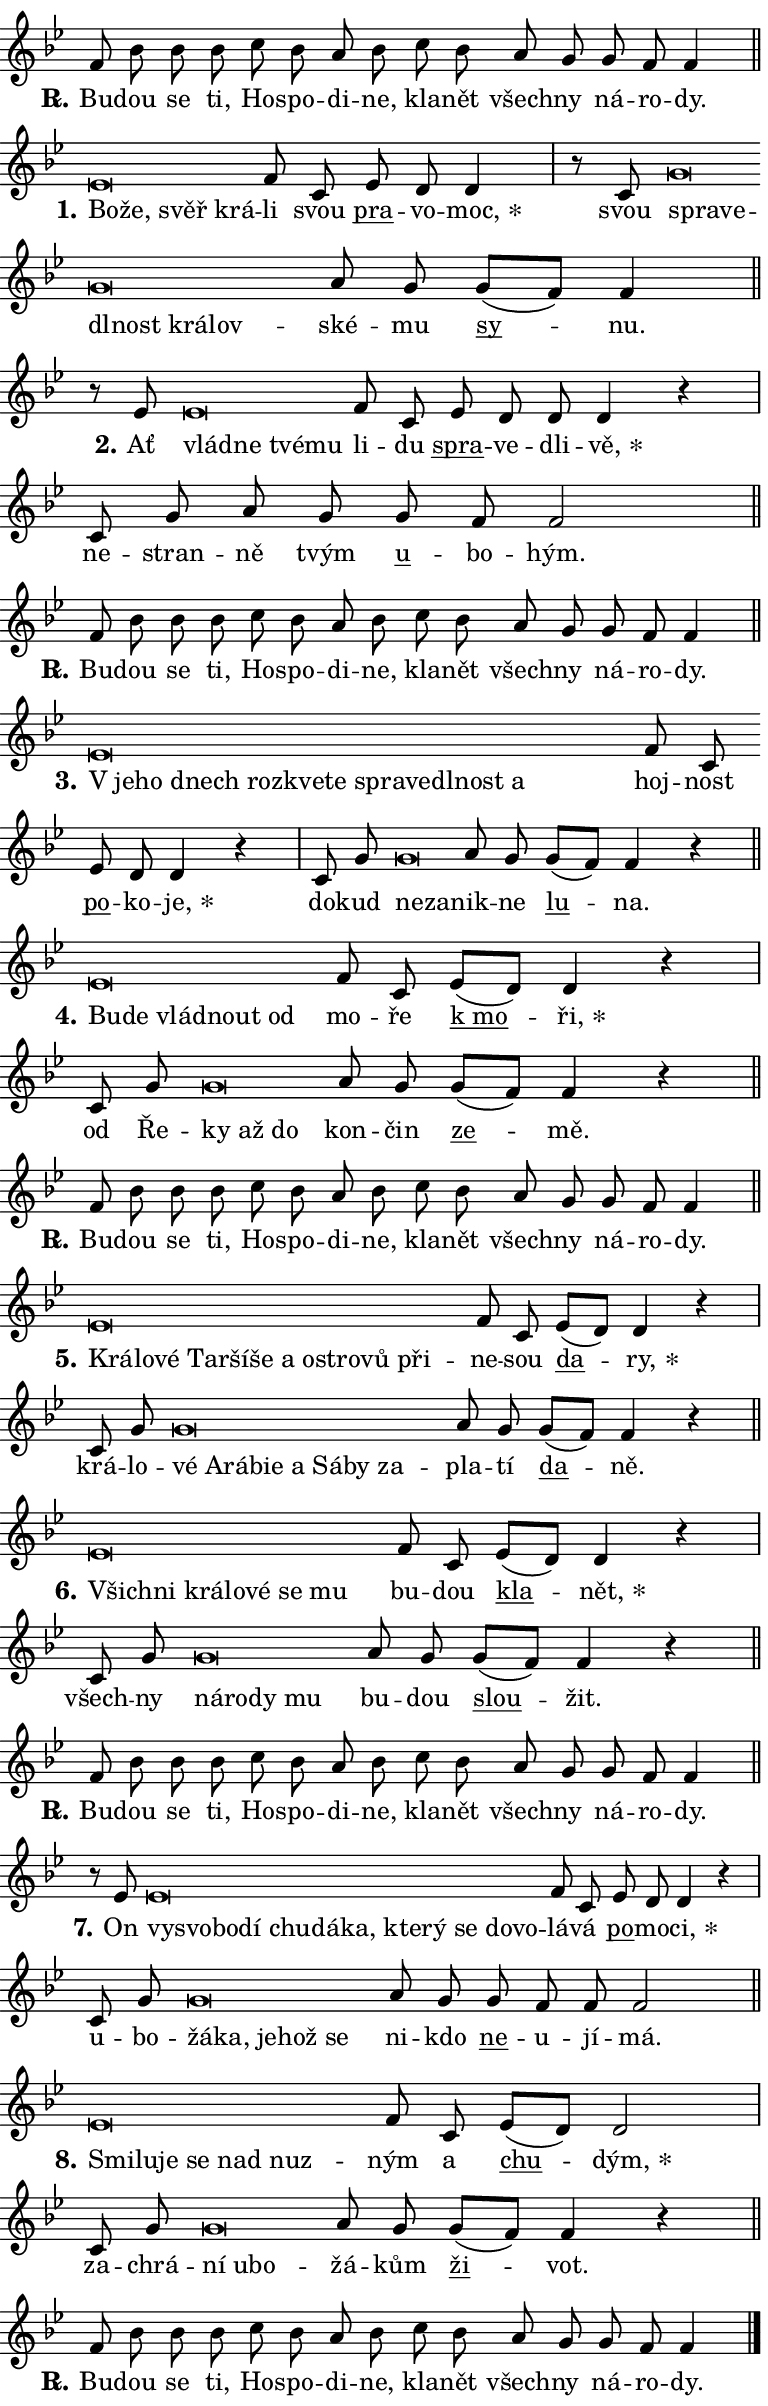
\version "2.24.0"
\header { tagline = "" }
\paper {
  indent = 0\cm
  top-margin = 0\cm
  right-margin = 0.13\cm % to fit lyric hyphens
  bottom-margin = 0\cm
  left-margin = 0\cm
  paper-width = 13\cm
  page-breaking = #ly:one-page-breaking
  system-system-spacing.basic-distance = #11
  score-system-spacing.basic-distance = #11
  ragged-last = ##f
}


%% Author: Thomas Morley
%% https://lists.gnu.org/archive/html/lilypond-user/2020-05/msg00002.html
#(define (line-position grob)
"Returns position of @var[grob} in current system:
   @code{'start}, if at first time-step
   @code{'end}, if at last time-step
   @code{'middle} otherwise
"
  (let* ((col (ly:item-get-column grob))
         (ln (ly:grob-object col 'left-neighbor))
         (rn (ly:grob-object col 'right-neighbor))
         (col-to-check-left (if (ly:grob? ln) ln col))
         (col-to-check-right (if (ly:grob? rn) rn col))
         (break-dir-left
           (and
             (ly:grob-property col-to-check-left 'non-musical #f)
             (ly:item-break-dir col-to-check-left)))
         (break-dir-right
           (and
             (ly:grob-property col-to-check-right 'non-musical #f)
             (ly:item-break-dir col-to-check-right))))
        (cond ((eqv? 1 break-dir-left) 'start)
              ((eqv? -1 break-dir-right) 'end)
              (else 'middle))))

#(define (tranparent-at-line-position vctor)
  (lambda (grob)
  "Relying on @code{line-position} select the relevant enry from @var{vctor}.
Used to determine transparency,"
    (case (line-position grob)
      ((end) (not (vector-ref vctor 0)))
      ((middle) (not (vector-ref vctor 1)))
      ((start) (not (vector-ref vctor 2))))))

noteHeadBreakVisibility =
#(define-music-function (break-visibility)(vector?)
"Makes @code{NoteHead}s transparent relying on @var{break-visibility}"
#{
  \override NoteHead.transparent =
    #(tranparent-at-line-position break-visibility)
#})

#(define delete-ledgers-for-transparent-note-heads
  (lambda (grob)
    "Reads whether a @code{NoteHead} is transparent.
If so this @code{NoteHead} is removed from @code{'note-heads} from
@var{grob}, which is supposed to be @code{LedgerLineSpanner}.
As a result ledgers are not printed for this @code{NoteHead}"
    (let* ((nhds-array (ly:grob-object grob 'note-heads))
           (nhds-list
             (if (ly:grob-array? nhds-array)
                 (ly:grob-array->list nhds-array)
                 '()))
           ;; Relies on the transparent-property being done before
           ;; Staff.LedgerLineSpanner.after-line-breaking is executed.
           ;; This is fragile ...
           (to-keep
             (remove
               (lambda (nhd)
                 (ly:grob-property nhd 'transparent #f))
               nhds-list)))
      ;; TODO find a better method to iterate over grob-arrays, similiar
      ;; to filter/remove etc for lists
      ;; For now rebuilt from scratch
      (set! (ly:grob-object grob 'note-heads)  '())
      (for-each
        (lambda (nhd)
          (ly:pointer-group-interface::add-grob grob 'note-heads nhd))
        to-keep))))

squashNotes = {
  \override NoteHead.X-extent = #'(-0.2 . 0.2)
  \override NoteHead.Y-extent = #'(-0.75 . 0)
  \override NoteHead.stencil =
    #(lambda (grob)
       (let ((pos (ly:grob-property grob 'staff-position)))
         (begin
           (if (< pos -7) (display "ERROR: Lower brevis then expected\n") (display ""))
           (if (<= pos -6) ly:text-interface::print ly:note-head::print))))
}
unSquashNotes = {
  \revert NoteHead.X-extent
  \revert NoteHead.Y-extent
  \revert NoteHead.stencil
}

hideNotes = \noteHeadBreakVisibility #begin-of-line-visible
unHideNotes = \noteHeadBreakVisibility #all-visible

% work-around for resetting accidentals
% https://lilypond.org/doc/v2.23/Documentation/notation/displaying-rhythms#unmetered-music
cadenzaMeasure = {
  \cadenzaOff
  \partial 1024 s1024
  \cadenzaOn
}

#(define-markup-command (accent layout props text) (markup?)
  "Underline accented syllable"
  (interpret-markup layout props
    #{\markup \override #'(offset . 4.3) \underline { #text }#}))

responsum = \markup \concat {
  "R" \hspace #-1.05 \path #0.1 #'((moveto 0 0.07) (lineto 0.9 0.8)) \hspace #0.05 "."
}

spaceSize = #0.6828661417322834 % exact space size for TeX Gyre Schola

\layout {
  \context {
    \Staff
    \remove "Time_signature_engraver"
    \override LedgerLineSpanner.after-line-breaking = #delete-ledgers-for-transparent-note-heads
  }
  \context {
    \Lyrics {
      \override LyricSpace.minimum-distance = \spaceSize
      \override LyricText.font-name = #"TeX Gyre Schola"
      \override LyricText.font-size = 1
      \override StanzaNumber.font-name = #"TeX Gyre Schola Bold"
      \override StanzaNumber.font-size = 1
    }
  }
  \context {
    \Score 
    \override NoteHead.text =
      #(lambda (grob) 
        (let ((pos (ly:grob-property grob 'staff-position)))
          #{\markup {
            \combine
              \halign #-0.55 \raise #(if (= pos -6) 0 0.5) \override #'(thickness . 2) \draw-line #'(3.2 . 0)
              \musicglyph "noteheads.sM1"
          }#}))
  }
}

% magnetic-lyrics.ily
%
%   written by
%     Jean Abou Samra <jean@abou-samra.fr>
%     Werner Lemberg <wl@gnu.org>
%
%   adapted by
%     Jiri Hon <jiri.hon@gmail.com>
%
% Version 2022-Apr-15

% https://www.mail-archive.com/lilypond-user@gnu.org/msg149350.html

#(define (Left_hyphen_pointer_engraver context)
   "Collect syllable-hyphen-syllable occurrences in lyrics and store
them in properties.  This engraver only looks to the left.  For
example, if the lyrics input is @code{foo -- bar}, it does the
following.

@itemize @bullet
@item
Set the @code{text} property of the @code{LyricHyphen} grob between
@q{foo} and @q{bar} to @code{foo}.

@item
Set the @code{left-hyphen} property of the @code{LyricText} grob with
text @q{foo} to the @code{LyricHyphen} grob between @q{foo} and
@q{bar}.
@end itemize

Use this auxiliary engraver in combination with the
@code{lyric-@/text::@/apply-@/magnetic-@/offset!} hook."
   (let ((hyphen #f)
         (text #f))
     (make-engraver
      (acknowledgers
       ((lyric-syllable-interface engraver grob source-engraver)
        (set! text grob)))
      (end-acknowledgers
       ((lyric-hyphen-interface engraver grob source-engraver)
        ;(when (not (grob::has-interface grob 'lyric-space-interface))
          (set! hyphen grob)));)
      ((stop-translation-timestep engraver)
       (when (and text hyphen)
         (ly:grob-set-object! text 'left-hyphen hyphen))
       (set! text #f)
       (set! hyphen #f)))))

#(define (lyric-text::apply-magnetic-offset! grob)
   "If the space between two syllables is less than the value in
property @code{LyricText@/.details@/.squash-threshold}, move the right
syllable to the left so that it gets concatenated with the left
syllable.

Use this function as a hook for
@code{LyricText@/.after-@/line-@/breaking} if the
@code{Left_@/hyphen_@/pointer_@/engraver} is active."
   (let ((hyphen (ly:grob-object grob 'left-hyphen #f)))
     (when hyphen
       (let ((left-text (ly:spanner-bound hyphen LEFT)))
         (when (grob::has-interface left-text 'lyric-syllable-interface)
           (let* ((common (ly:grob-common-refpoint grob left-text X))
                  (this-x-ext (ly:grob-extent grob common X))
                  (left-x-ext
                   (begin
                     ;; Trigger magnetism for left-text.
                     (ly:grob-property left-text 'after-line-breaking)
                     (ly:grob-extent left-text common X)))
                  ;; `delta` is the gap width between two syllables.
                  (delta (- (interval-start this-x-ext)
                            (interval-end left-x-ext)))
                  (details (ly:grob-property grob 'details))
                  (threshold (assoc-get 'squash-threshold details 0.2)))
             (when (< delta threshold)
               (let* (;; We have to manipulate the input text so that
                      ;; ligatures crossing syllable boundaries are not
                      ;; disabled.  For languages based on the Latin
                      ;; script this is essentially a beautification.
                      ;; However, for non-Western scripts it can be a
                      ;; necessity.
                      (lt (ly:grob-property left-text 'text))
                      (rt (ly:grob-property grob 'text))
                      (is-space (grob::has-interface hyphen 'lyric-space-interface))
                      (space (if is-space " " ""))
                      (extra-delta (if is-space spaceSize 0))
                      ;; Append new syllable.
                      (ltrt-space (if (and (string? lt) (string? rt))
                                (string-append lt space rt)
                                (make-concat-markup (list lt space rt))))
                      ;; Right-align `ltrt` to the right side.
                      (ltrt-space-markup (grob-interpret-markup
                               grob
                               (make-translate-markup
                                (cons (interval-length this-x-ext) 0)
                                (make-right-align-markup ltrt-space)))))
                 (begin
                   ;; Don't print `left-text`.
                   (ly:grob-set-property! left-text 'stencil #f)
                   ;; Set text and stencil (which holds all collected
                   ;; syllables so far) and shift it to the left.
                   (ly:grob-set-property! grob 'text ltrt-space)
                   (ly:grob-set-property! grob 'stencil ltrt-space-markup)
                   (ly:grob-translate-axis! grob (- (- delta extra-delta)) X))))))))))


#(define (lyric-hyphen::displace-bounds-first grob)
   ;; Make very sure this callback isn't triggered too early.
   (let ((left (ly:spanner-bound grob LEFT))
         (right (ly:spanner-bound grob RIGHT)))
     (ly:grob-property left 'after-line-breaking)
     (ly:grob-property right 'after-line-breaking)
     (ly:lyric-hyphen::print grob)))

squashThreshold = #0.4

\layout {
  \context {
    \Lyrics
    \consists #Left_hyphen_pointer_engraver
    \override LyricText.after-line-breaking =
      #lyric-text::apply-magnetic-offset!
    \override LyricHyphen.stencil = #lyric-hyphen::displace-bounds-first
    \override LyricText.details.squash-threshold = \squashThreshold
    \override LyricHyphen.minimum-distance = 0
    \override LyricHyphen.minimum-length = \squashThreshold
  }
}

squashText = \override LyricText.details.squash-threshold = 9999
unSquashText = \override LyricText.details.squash-threshold = \squashThreshold

leftText = \override LyricText.self-alignment-X = #LEFT
unLeftText = \revert LyricText.self-alignment-X

starOffset = #(lambda (grob) 
                (let ((x_offset (ly:self-alignment-interface::aligned-on-x-parent grob)))
                  (if (= x_offset 0) 0 (+ x_offset 1.2))))

star = #(define-music-function (syllable)(string?)
"Append star separator at the end of a syllable"
#{
  \once \override LyricText.X-offset = #starOffset
  \lyricmode { \markup {
    #syllable
    \override #'((font-name . "TeX Gyre Schola Bold")) \hspace #0.2 \lower #0.65 \larger "*"
  } }
#})

starAccent = #(define-music-function (syllable)(string?)
"Append star separator at the end of a syllable and make accent"
#{
  \once \override LyricText.X-offset = #starOffset
  \lyricmode { \markup {
    \accent #syllable
    \override #'((font-name . "TeX Gyre Schola Bold")) \hspace #0.2 \lower #0.65 \larger "*"
  } }
#})

breath = #(define-music-function (syllable)(string?)
"Append breathing indicator at the end of a syllable"
#{
  \lyricmode { \markup { #syllable "+" } }
#})

optionalBreath = #(define-music-function (syllable)(string?)
"Append optional breathing indicator at the end of a syllable"
#{
  \lyricmode { \markup { #syllable "(+)" } }
#})


\score {
    <<
        \new Voice = "melody" { \cadenzaOn \key bes \major \relative { f'8 bes bes bes \bar "" c bes a bes \bar "" c bes a g \bar "" g f f4 \cadenzaMeasure \bar "||" \break } }
        \new Lyrics \lyricsto "melody" { \lyricmode { \set stanza = \responsum
Bu -- dou se ti, Ho -- spo -- di -- ne, kla -- nět všech -- ny ná -- ro -- dy. } }
    >>
    \layout {}
}

\score {
    <<
        \new Voice = "melody" { \cadenzaOn \key bes \major \relative { \squashNotes es'\breve*1/16 \hideNotes \breve*1/16 \bar "" \breve*1/16 \breve*1/16 \bar "" \unHideNotes \unSquashNotes f8 c \bar "" es d d4 \cadenzaMeasure \bar "|" r8 c \squashNotes g'\breve*1/16 \hideNotes \breve*1/16 \bar "" \breve*1/16 \bar "" \breve*1/16 \bar "" \breve*1/16 \breve*1/16 \bar "" \unHideNotes \unSquashNotes a8 g \bar "" g[( f)] f4 \cadenzaMeasure \bar "||" \break } }
        \new Lyrics \lyricsto "melody" { \lyricmode { \set stanza = "1."
\leftText Bo -- \squashText že, svěř krá -- \unLeftText \unSquashText li svou \markup \accent pra -- vo -- \star moc, svou \leftText spra -- \squashText ve -- dl -- nost krá -- lov -- \unLeftText \unSquashText ské -- mu \markup \accent sy -- nu. } }
    >>
    \layout {}
}

\score {
    <<
        \new Voice = "melody" { \cadenzaOn \key bes \major \relative { r8 es'8 \squashNotes es\breve*1/16 \hideNotes \breve*1/16 \bar "" \breve*1/16 \breve*1/16 \bar "" \unHideNotes \unSquashNotes f8 c \bar "" es d d d4 r \cadenzaMeasure \bar "|" c8 g' a g \bar "" g f f2 \cadenzaMeasure \bar "||" \break } }
        \new Lyrics \lyricsto "melody" { \lyricmode { \set stanza = "2."
Ať \leftText vlád -- \squashText ne tvé -- mu \unLeftText \unSquashText li -- du \markup \accent spra -- ve -- dli -- \star vě, ne -- stran -- ně tvým \markup \accent u -- bo -- hým. } }
    >>
    \layout {}
}

\score {
    <<
        \new Voice = "melody" { \cadenzaOn \key bes \major \relative { f'8 bes bes bes \bar "" c bes a bes \bar "" c bes a g \bar "" g f f4 \cadenzaMeasure \bar "||" \break } }
        \new Lyrics \lyricsto "melody" { \lyricmode { \set stanza = \responsum
Bu -- dou se ti, Ho -- spo -- di -- ne, kla -- nět všech -- ny ná -- ro -- dy. } }
    >>
    \layout {}
}

\score {
    <<
        \new Voice = "melody" { \cadenzaOn \key bes \major \relative { \squashNotes es'\breve*1/16 \hideNotes \breve*1/16 \bar "" \breve*1/16 \bar "" \breve*1/16 \bar "" \breve*1/16 \bar "" \breve*1/16 \bar "" \breve*1/16 \bar "" \breve*1/16 \bar "" \breve*1/16 \bar "" \breve*1/16 \breve*1/16 \bar "" \unHideNotes \unSquashNotes f8 c \bar "" es d d4 r \cadenzaMeasure \bar "|" c8 g' \bar "" \squashNotes g\breve*1/16 \hideNotes \breve*1/16 \bar "" \unHideNotes \unSquashNotes a8 g \bar "" g[( f)] f4 r \cadenzaMeasure \bar "||" \break } }
        \new Lyrics \lyricsto "melody" { \lyricmode { \set stanza = "3."
\leftText "V je" -- \squashText ho dnech roz -- kve -- te spra -- ve -- dl -- nost a \unLeftText \unSquashText hoj -- nost \markup \accent po -- ko -- \star je, do -- kud \leftText ne -- \squashText za -- \unLeftText \unSquashText nik -- ne \markup \accent lu -- na. } }
    >>
    \layout {}
}

\score {
    <<
        \new Voice = "melody" { \cadenzaOn \key bes \major \relative { \squashNotes es'\breve*1/16 \hideNotes \breve*1/16 \bar "" \breve*1/16 \bar "" \breve*1/16 \breve*1/16 \bar "" \unHideNotes \unSquashNotes f8 c \bar "" es[( d)] d4 r \cadenzaMeasure \bar "|" c8 g' \bar "" \squashNotes g\breve*1/16 \hideNotes \breve*1/16 \breve*1/16 \bar "" \unHideNotes \unSquashNotes a8 g \bar "" g[( f)] f4 r \cadenzaMeasure \bar "||" \break } }
        \new Lyrics \lyricsto "melody" { \lyricmode { \set stanza = "4."
\leftText Bu -- \squashText de vlád -- nout od \unLeftText \unSquashText mo -- ře \markup \accent "k mo" -- \star ři, od Ře -- \leftText ky \squashText až do \unLeftText \unSquashText kon -- čin \markup \accent ze -- mě. } }
    >>
    \layout {}
}

\score {
    <<
        \new Voice = "melody" { \cadenzaOn \key bes \major \relative { f'8 bes bes bes \bar "" c bes a bes \bar "" c bes a g \bar "" g f f4 \cadenzaMeasure \bar "||" \break } }
        \new Lyrics \lyricsto "melody" { \lyricmode { \set stanza = \responsum
Bu -- dou se ti, Ho -- spo -- di -- ne, kla -- nět všech -- ny ná -- ro -- dy. } }
    >>
    \layout {}
}

\score {
    <<
        \new Voice = "melody" { \cadenzaOn \key bes \major \relative { \squashNotes es'\breve*1/16 \hideNotes \breve*1/16 \bar "" \breve*1/16 \bar "" \breve*1/16 \bar "" \breve*1/16 \bar "" \breve*1/16 \bar "" \breve*1/16 \bar "" \breve*1/16 \bar "" \breve*1/16 \bar "" \breve*1/16 \breve*1/16 \bar "" \unHideNotes \unSquashNotes f8 c \bar "" es[( d)] d4 r \cadenzaMeasure \bar "|" c8 g' \bar "" \squashNotes g\breve*1/16 \hideNotes \breve*1/16 \bar "" \breve*1/16 \bar "" \breve*1/16 \bar "" \breve*1/16 \bar "" \breve*1/16 \bar "" \breve*1/16 \bar "" \breve*1/16 \breve*1/16 \bar "" \unHideNotes \unSquashNotes a8 g \bar "" g[( f)] f4 r \cadenzaMeasure \bar "||" \break } }
        \new Lyrics \lyricsto "melody" { \lyricmode { \set stanza = "5."
\leftText Krá -- \squashText lo -- vé Tar -- ší -- še a o -- stro -- vů při -- \unLeftText \unSquashText ne -- sou \markup \accent da -- \star ry, krá -- lo -- \leftText vé \squashText A -- rá -- bi -- e a Sá -- by za -- \unLeftText \unSquashText pla -- tí \markup \accent da -- ně. } }
    >>
    \layout {}
}

\score {
    <<
        \new Voice = "melody" { \cadenzaOn \key bes \major \relative { \squashNotes es'\breve*1/16 \hideNotes \breve*1/16 \bar "" \breve*1/16 \bar "" \breve*1/16 \bar "" \breve*1/16 \bar "" \breve*1/16 \breve*1/16 \bar "" \unHideNotes \unSquashNotes f8 c \bar "" es[( d)] d4 r \cadenzaMeasure \bar "|" c8 g' \bar "" \squashNotes g\breve*1/16 \hideNotes \breve*1/16 \bar "" \breve*1/16 \breve*1/16 \bar "" \unHideNotes \unSquashNotes a8 g \bar "" g[( f)] f4 r \cadenzaMeasure \bar "||" \break } }
        \new Lyrics \lyricsto "melody" { \lyricmode { \set stanza = "6."
\leftText Všich -- \squashText ni krá -- lo -- vé se mu \unLeftText \unSquashText bu -- dou \markup \accent kla -- \star nět, všech -- ny \leftText ná -- \squashText ro -- dy mu \unLeftText \unSquashText bu -- dou \markup \accent slou -- žit. } }
    >>
    \layout {}
}

\score {
    <<
        \new Voice = "melody" { \cadenzaOn \key bes \major \relative { f'8 bes bes bes \bar "" c bes a bes \bar "" c bes a g \bar "" g f f4 \cadenzaMeasure \bar "||" \break } }
        \new Lyrics \lyricsto "melody" { \lyricmode { \set stanza = \responsum
Bu -- dou se ti, Ho -- spo -- di -- ne, kla -- nět všech -- ny ná -- ro -- dy. } }
    >>
    \layout {}
}

\score {
    <<
        \new Voice = "melody" { \cadenzaOn \key bes \major \relative { r8 es' \squashNotes es\breve*1/16 \hideNotes \breve*1/16 \bar "" \breve*1/16 \bar "" \breve*1/16 \bar "" \breve*1/16 \bar "" \breve*1/16 \bar "" \breve*1/16 \bar "" \breve*1/16 \bar "" \breve*1/16 \bar "" \breve*1/16 \bar "" \breve*1/16 \breve*1/16 \bar "" \unHideNotes \unSquashNotes f8 c \bar "" es d d4 r \cadenzaMeasure \bar "|" c8 g' \bar "" \squashNotes g\breve*1/16 \hideNotes \breve*1/16 \bar "" \breve*1/16 \bar "" \breve*1/16 \breve*1/16 \bar "" \unHideNotes \unSquashNotes a8 g \bar "" g f f f2 \cadenzaMeasure \bar "||" \break } }
        \new Lyrics \lyricsto "melody" { \lyricmode { \set stanza = "7."
On \leftText vy -- \squashText svo -- bo -- dí chu -- dá -- ka, kte -- rý se do -- vo -- \unLeftText \unSquashText lá -- vá \markup \accent po -- mo -- \star ci, u -- bo -- \leftText žá -- \squashText ka, je -- hož se \unLeftText \unSquashText ni -- kdo \markup \accent ne -- u -- jí -- má. } }
    >>
    \layout {}
}

\score {
    <<
        \new Voice = "melody" { \cadenzaOn \key bes \major \relative { \squashNotes es'\breve*1/16 \hideNotes \breve*1/16 \bar "" \breve*1/16 \bar "" \breve*1/16 \bar "" \breve*1/16 \breve*1/16 \bar "" \unHideNotes \unSquashNotes f8 c \bar "" es[( d)] d2 \cadenzaMeasure \bar "|" c8 g' \bar "" \squashNotes g\breve*1/16 \hideNotes \breve*1/16 \breve*1/16 \bar "" \unHideNotes \unSquashNotes a8 g \bar "" g[( f)] f4 r \cadenzaMeasure \bar "||" \break } }
        \new Lyrics \lyricsto "melody" { \lyricmode { \set stanza = "8."
\leftText Smi -- \squashText lu -- je se nad nuz -- \unLeftText \unSquashText ným a \markup \accent chu -- \star dým, za -- chrá -- \leftText ní \squashText u -- bo -- \unLeftText \unSquashText žá -- kům \markup \accent ži -- vot. } }
    >>
    \layout {}
}

\score {
    <<
        \new Voice = "melody" { \cadenzaOn \key bes \major \relative { f'8 bes bes bes \bar "" c bes a bes \bar "" c bes a g \bar "" g f f4 \cadenzaMeasure \bar "||" \break } \bar "|." }
        \new Lyrics \lyricsto "melody" { \lyricmode { \set stanza = \responsum
Bu -- dou se ti, Ho -- spo -- di -- ne, kla -- nět všech -- ny ná -- ro -- dy. } }
    >>
    \layout {}
}
